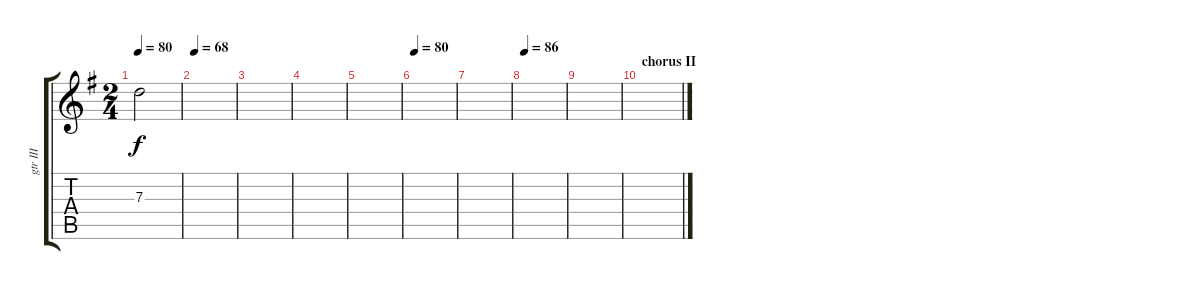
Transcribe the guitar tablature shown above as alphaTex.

\track ("gtr III" "gtr III") {instrument electricguitarclean}
\staff {score tabs}
\tuning (E4 B3 G3 D3 A2 E2) {hide}
\ts (2 4)
\tempo 80
\clef g2
\ks g
7.3{t}.2{dy f} |
\tempo 68
|
|
|
|
\tempo 80
|
|
\tempo 86
|
|
\section ("" "chorus II")
